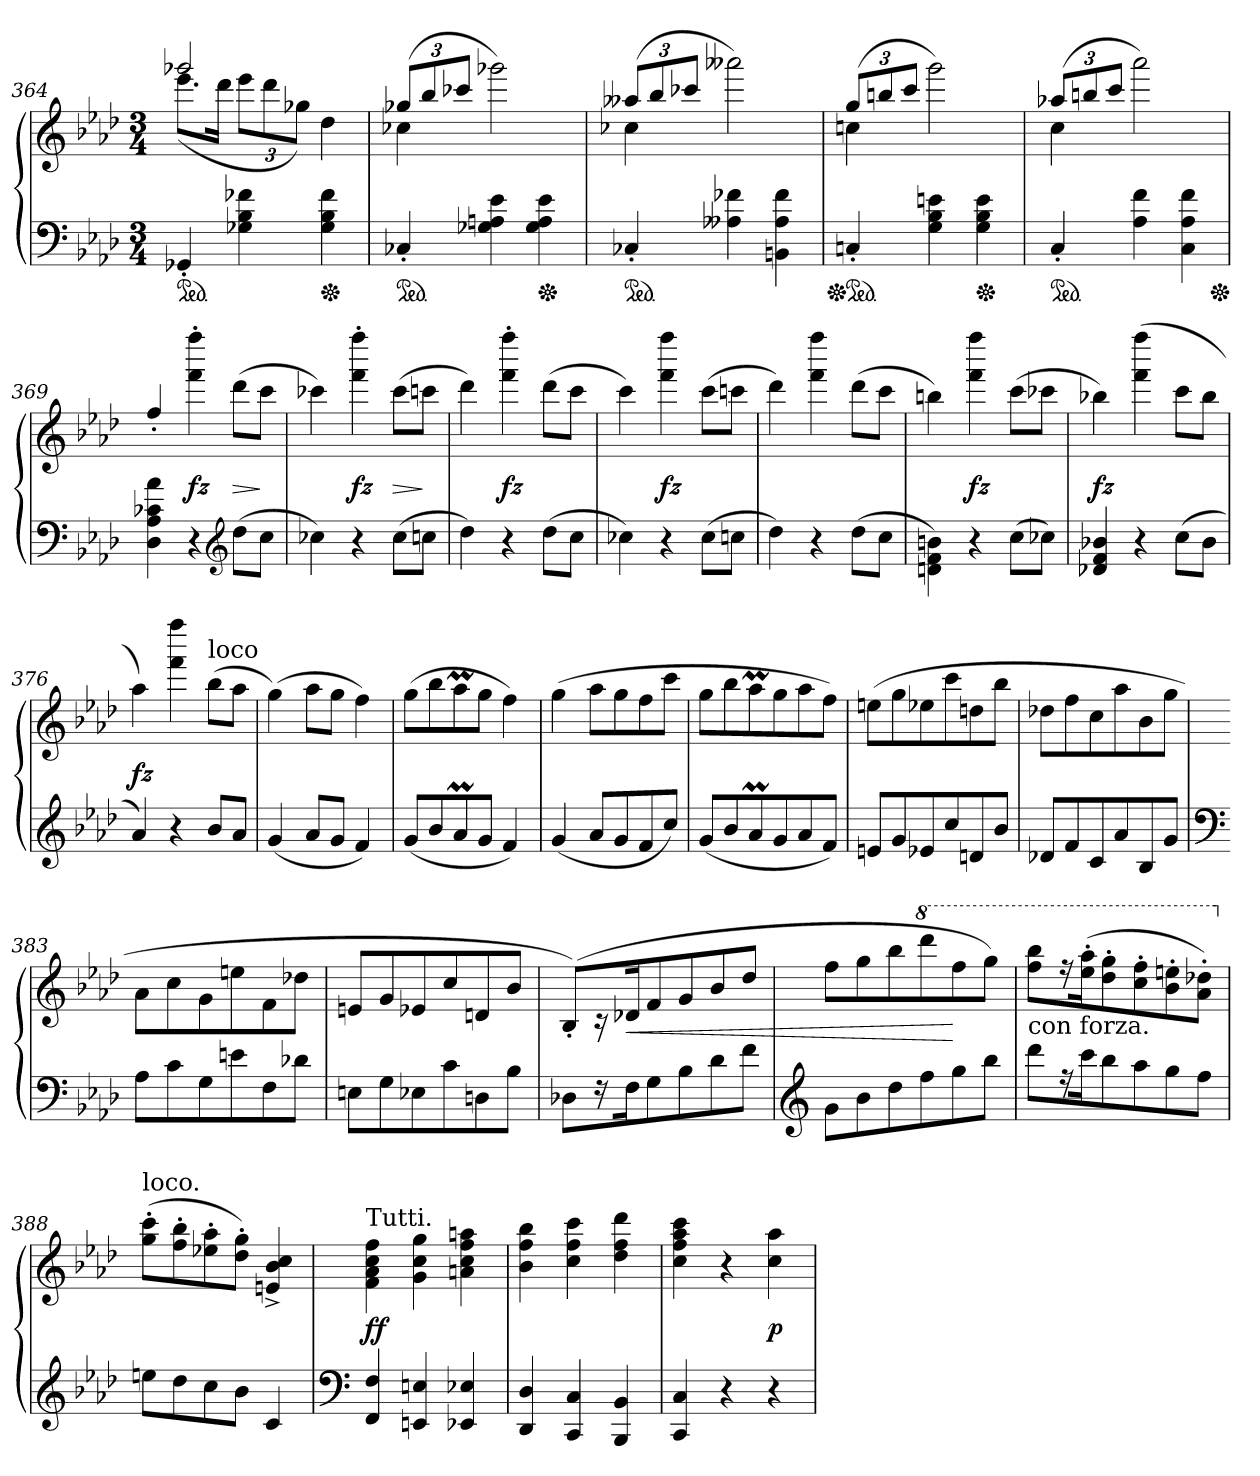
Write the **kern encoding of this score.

**kern	**kern	**dynam
*part1	*part1	*part1
*staff2	*staff1	*staff1/2
*clefF4	*clefG2	*
*k[b-e-a-d-]	*k[b-e-a-d-]	*
*M3/4	*M3/4	*
=364	=364	=364
*	*^	*
*ped	*	*	*
4GG-X'<	2ggg-X	(>8.eee-L	.
.	.	16ddd-Jk	.
4G-X 4B- 4f-X	.	12eee-L	.
.	.	12ddd-	.
.	.	12gg-XJ)	.
*Xped	*	*	*
4G- 4B- 4f-	4ryy	4dd-\	.
=365	=365	=365	=365
*ped	*	*	*
4C-X'<	(>12gg-XL	4cc-X	.
.	12bb-	.	.
.	12ccc-XJ	.	.
4G-X 4An 4e-	4ryy	2ggg-X)	.
*Xped	*	*	*
4G- 4A 4e-	4ryy	.	.
=366	=366	=366	=366
*ped	*	*	*
4C-X'<	(>12aa--XL	4cc-X	.
.	12bb-	.	.
.	12ccc-XJ	.	.
4A--X 4f-X	4ryy	2aaa--X)	.
4BBn\ 4A--\ 4f-\	4ryy	.	.
=367	=367	=367	=367
*Xped	*	*	*
*ped	*	*	*
4Cn'<	(>12ggL	4ccn	.
.	12bbn	.	.
.	12cccJ	.	.
4G 4B- 4en	2ggg\)	4ryy	.
*Xped	*	*	*
4G 4B- 4e	.	4ryy	.
=368	=368	=368	=368
*ped	*	*	*
4C'<	(>12aa-XL	4cc	.
.	12bbn	.	.
.	12cccJ	.	.
4A- 4f	2aaa-\)	4ryy	.
4C\ 4A-\ 4f\	.	4ryy	.
*Xped	*	*	*
*	*v	*v	*
=369	=369	=369
4D- 4A- 4c-X 4a-	4ff'</	.
4r	4fff' 4ffff'	fz
*clefG2	*	*
(>8dd-L	(>8ddd-L	>
8ccJ	8cccJ	]
=370	=370	=370
4cc-X)	4ccc-X)	.
4r	4fff' 4ffff'	fz
(>8cc-L	(>8ccc-L	>
8ccnJ	8cccnJ	]
=371	=371	=371
4dd-)	4ddd-)	.
4r	4fff' 4ffff'	fz
(>8dd-L	(>8ddd-L	.
8ccJ	8cccJ	.
=372	=372	=372
4cc-X)	4ccc)	.
4r	4fff 4ffff	fz
(>8cc-L	(>8cccL	.
8ccnJ	8cccnJ	.
=373	=373	=373
4dd-)	4ddd-)	.
4r	4fff 4ffff	.
(>8dd-L	(>8ddd-L	.
8ccJ	8cccJ	.
=374	=374	=374
4dn\ 4f\ 4bn\)	4bbn)	.
4r	4fff 4ffff	fz
(>8cc\L	(>8cccL	.
8cc-X\J)	8ccc-XJ	.
=375	=375	=375
4d-X 4f 4b-X	4bb-X)	fz
4r	(>4fff 4ffff	.
(>8cc\L	8cccL	.
8b-J	8bb-J	.
=376	=376	=376
4a-)	4aa-\)	fz
4r	4fff 4ffff	.
!	!LO:TX:a:t=loco	!
8b-L	(>8bb-\L	.
8a-J	8aa-J	.
=377	=377	=377
(<4g	(>4gg)	.
8a-L	8aa-L	.
8gJ	8ggJ	.
4f)	4ff)	.
=378	=378	=378
(<8gL	(>8ggL	.
8b-	8bb-	.
8a-M	8aa-M	.
8gJ	8ggJ	.
4f)	4ff)	.
=379	=379	=379
(<4g	(>4gg	.
8a-L	8aa-L	.
8g	8gg	.
8f	8ff	.
8ccJ)	8cccJ	.
=380	=380	=380
(<8gL	8ggL	.
8b-	8bb-	.
8a-M	8aa-M	.
8g	8gg	.
8a-	8aa-	.
8fJ)	8ffJ)	.
=381	=381	=381
8enL	(>8eenL	.
8g	8gg	.
8e-X	8ee-X	.
8cc	8ccc	.
8dn	8ddn	.
8b-J	8bb-J	.
=382	=382	=382
8d-XL	8dd-XL	.
8f	8ff	.
8c	8cc	.
8a-	8aa-	.
8B-	8b-	.
8gJ	8ggJ	.
=383	=383	=383
*clefF4	*	*
8A-L	8a-L	.
8c	8cc	.
8G	8g	.
8en	8een	.
8F	8f	.
8d-XJ	8dd-XJ	.
=384	=384	=384
8EnL	8enL	.
8G	8g	.
8E-X	8e-X	.
8c	8cc	.
8Dn	8dn	.
8B-J	8b-J	.
=385	=385	=385
8D-XL	(>8B-'<L)	.
16r	16r	.
16FK	16d-XK	<
8G	8f	.
8B-	8g	.
8d-\	8b-/	.
8f\J	8dd-/J	.
=386	=386	=386
*clefG2	*	*
8gL	8ffL	.
8b-	8gg	.
8dd-	8bb-	.
*	*8va	*
8ff	8dddd-	.
8gg	8fff	[
8bb-J	8gggJ)	.
=387	=387	=387
!	!LO:TX:b:t=con forza.	!
8ddd-L	8fff 8bbb-L	.
16rff	16r	.
16cccK	(>16eee-'> 16aaa-'>K	.
8bb-	8ddd-'> 8ggg'>	.
8aa-	8ccc'> 8fff'>	.
8gg	8bb-'> 8eeen'>	.
8ffJ	8aa-'> 8ddd-X'>J)	.
=388	=388	=388
*	*X8va	*
!	!LO:TX:a:t=loco.	!
8eenL	(>8gg'> 8ccc'>L	.
8dd-	8ff'> 8bb-'>	.
8cc	8ee-X'> 8aa-'>	.
8b-J	8dd-'> 8gg'>J)	.
4c	4en^< 4b-^< 4cc^<	.
=389	=389	=389
*clefF4	*	*
!	!LO:TX:a:t=Tutti.	!
4FF! 4F!	4f! 4a-! 4cc! 4ff!	ff
4EEn! 4En!	4g! 4cc! 4gg!	.
4EE-X! 4E-X!	4an! 4cc! 4ff! 4aan!	.
=390	=390	=390
4DD-! 4D-!	4b-! 4ff! 4bb-!	.
4CC! 4C!	4cc! 4ff! 4ccc!	.
4BBB-! 4BB-!	4dd-! 4ff! 4ddd-!	.
=391	=391	=391
4CC! 4C!	4cc! 4ff! 4aa-! 4ccc!	.
4r	4r	.
4r	4cc! 4aa-!	p
=	=	=
*-	*-	*-
